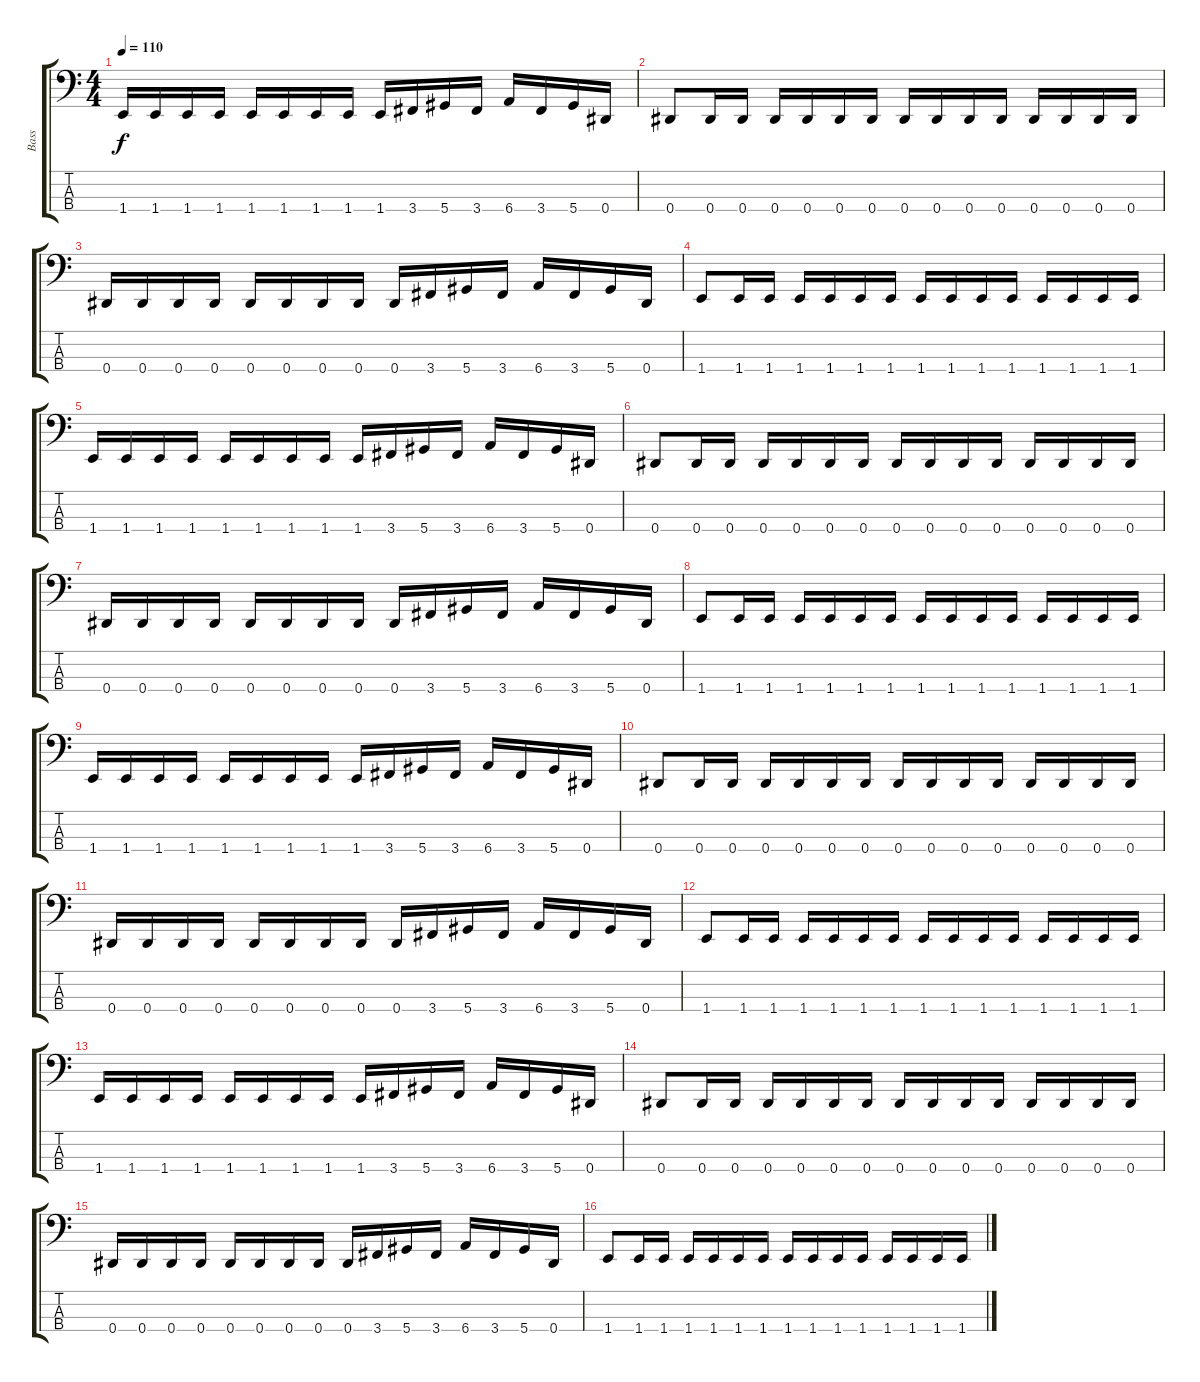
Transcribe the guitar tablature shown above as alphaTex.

\track ("Bass" "Bass") {instrument electricbassfinger}
\staff {score tabs}
\tuning (Gb2 Db2 Ab1 Eb1) {hide}
\ts (4 4)
\tempo 110
\clef f4
\ks c
1.4.16{dy f} 1.4.16 1.4.16 1.4.16 1.4.16 1.4.16 1.4.16 1.4.16 1.4.16 3.4.16 5.4.16 3.4.16 6.4.16 3.4.16 5.4.16 0.4.16 |
0.4.8 0.4.16 0.4.16 0.4.16 0.4.16 0.4.16 0.4.16 0.4.16 0.4.16 0.4.16 0.4.16 0.4.16 0.4.16 0.4.16 0.4.16 |
0.4.16 0.4.16 0.4.16 0.4.16 0.4.16 0.4.16 0.4.16 0.4.16 0.4.16 3.4.16 5.4.16 3.4.16 6.4.16 3.4.16 5.4.16 0.4.16 |
1.4.8 1.4.16 1.4.16 1.4.16 1.4.16 1.4.16 1.4.16 1.4.16 1.4.16 1.4.16 1.4.16 1.4.16 1.4.16 1.4.16 1.4.16 |
1.4.16 1.4.16 1.4.16 1.4.16 1.4.16 1.4.16 1.4.16 1.4.16 1.4.16 3.4.16 5.4.16 3.4.16 6.4.16 3.4.16 5.4.16 0.4.16 |
0.4.8 0.4.16 0.4.16 0.4.16 0.4.16 0.4.16 0.4.16 0.4.16 0.4.16 0.4.16 0.4.16 0.4.16 0.4.16 0.4.16 0.4.16 |
0.4.16 0.4.16 0.4.16 0.4.16 0.4.16 0.4.16 0.4.16 0.4.16 0.4.16 3.4.16 5.4.16 3.4.16 6.4.16 3.4.16 5.4.16 0.4.16 |
1.4.8 1.4.16 1.4.16 1.4.16 1.4.16 1.4.16 1.4.16 1.4.16 1.4.16 1.4.16 1.4.16 1.4.16 1.4.16 1.4.16 1.4.16 |
1.4.16 1.4.16 1.4.16 1.4.16 1.4.16 1.4.16 1.4.16 1.4.16 1.4.16 3.4.16 5.4.16 3.4.16 6.4.16 3.4.16 5.4.16 0.4.16 |
0.4.8 0.4.16 0.4.16 0.4.16 0.4.16 0.4.16 0.4.16 0.4.16 0.4.16 0.4.16 0.4.16 0.4.16 0.4.16 0.4.16 0.4.16 |
0.4.16 0.4.16 0.4.16 0.4.16 0.4.16 0.4.16 0.4.16 0.4.16 0.4.16 3.4.16 5.4.16 3.4.16 6.4.16 3.4.16 5.4.16 0.4.16 |
1.4.8 1.4.16 1.4.16 1.4.16 1.4.16 1.4.16 1.4.16 1.4.16 1.4.16 1.4.16 1.4.16 1.4.16 1.4.16 1.4.16 1.4.16 |
1.4.16 1.4.16 1.4.16 1.4.16 1.4.16 1.4.16 1.4.16 1.4.16 1.4.16 3.4.16 5.4.16 3.4.16 6.4.16 3.4.16 5.4.16 0.4.16 |
0.4.8 0.4.16 0.4.16 0.4.16 0.4.16 0.4.16 0.4.16 0.4.16 0.4.16 0.4.16 0.4.16 0.4.16 0.4.16 0.4.16 0.4.16 |
0.4.16 0.4.16 0.4.16 0.4.16 0.4.16 0.4.16 0.4.16 0.4.16 0.4.16 3.4.16 5.4.16 3.4.16 6.4.16 3.4.16 5.4.16 0.4.16 |
1.4.8 1.4.16 1.4.16 1.4.16 1.4.16 1.4.16 1.4.16 1.4.16 1.4.16 1.4.16 1.4.16 1.4.16 1.4.16 1.4.16 1.4.16
